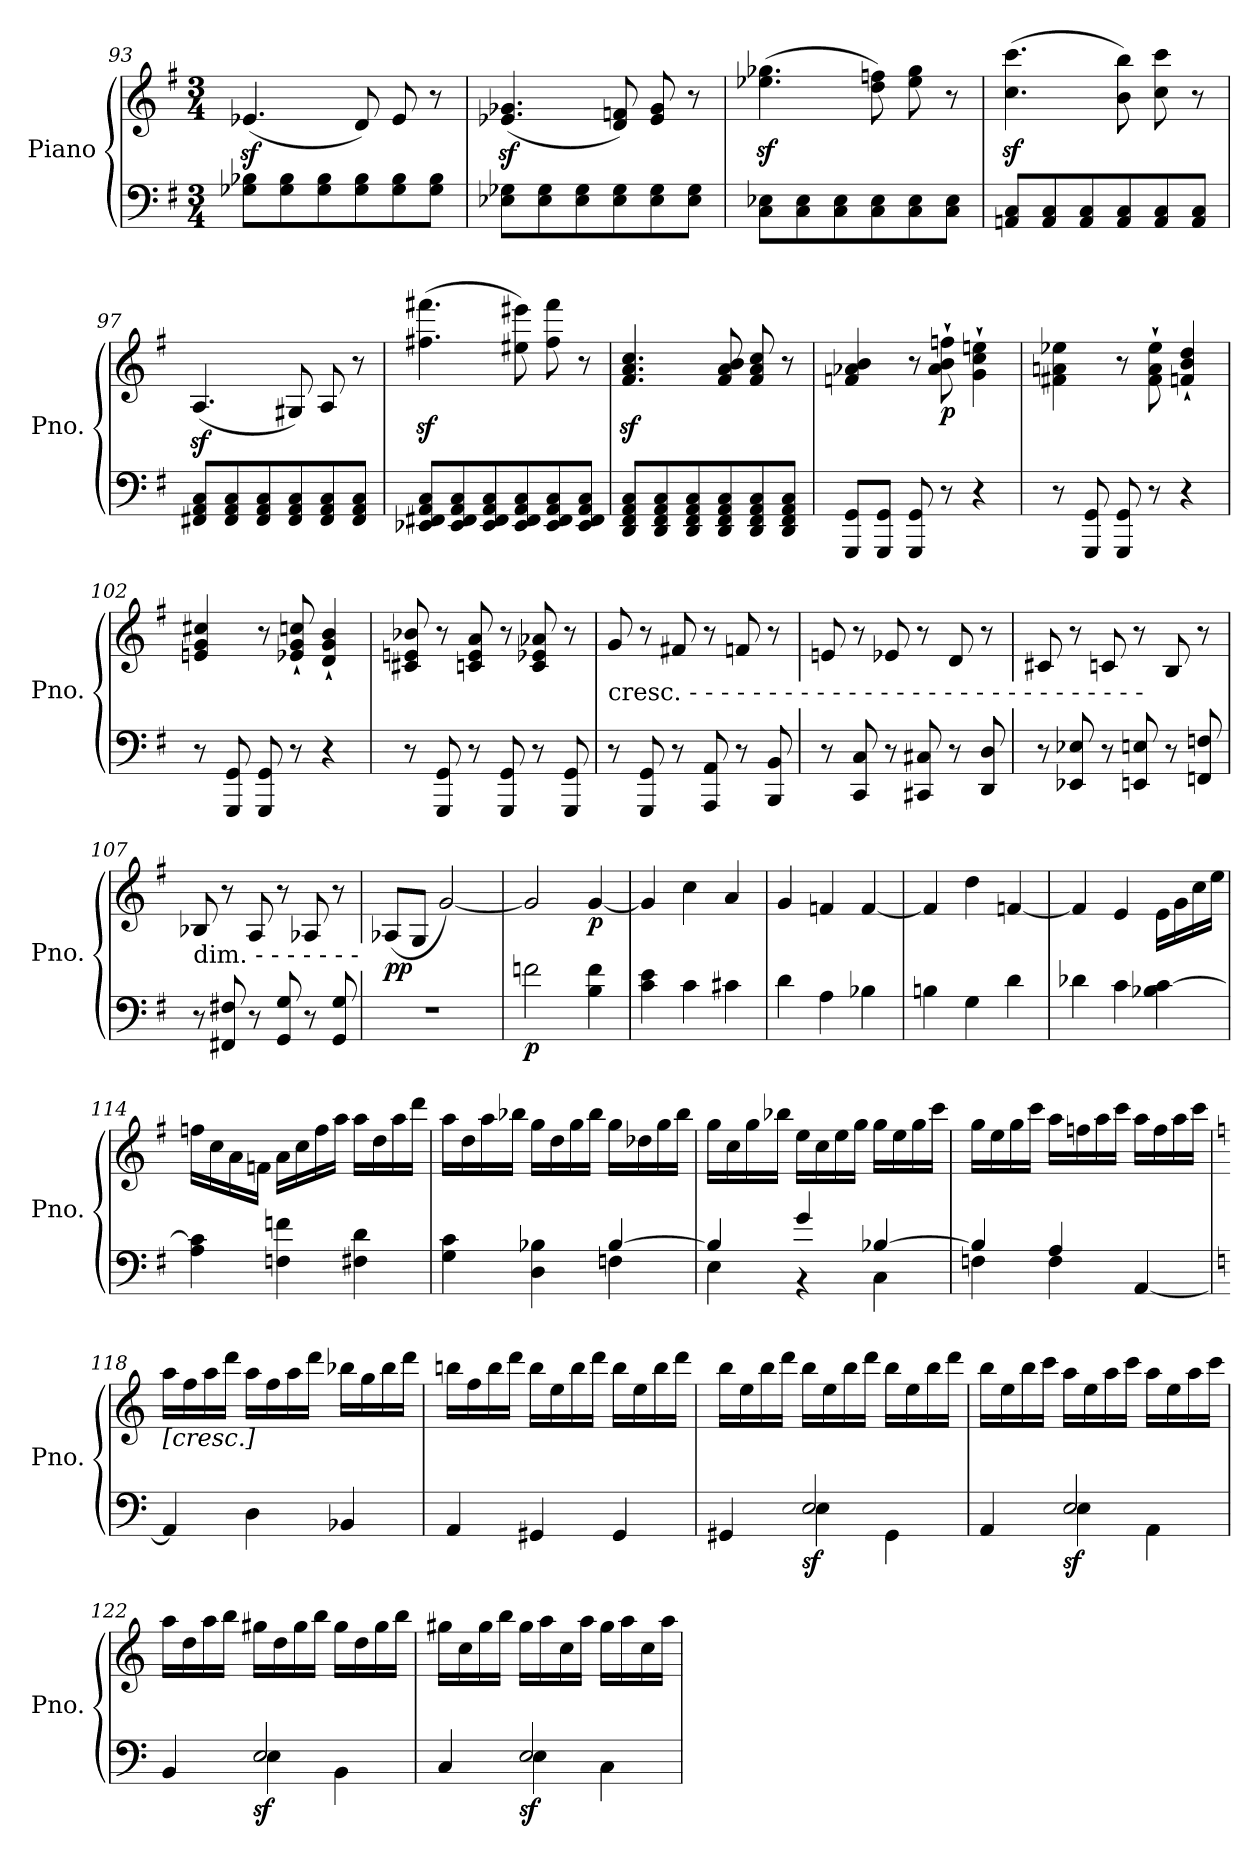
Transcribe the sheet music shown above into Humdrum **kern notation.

**kern	**kern	**dynam
*part1	*part1	*part1
*staff2	*staff1	*staff1/2
*I"Piano	*	*
*I'Pno.	*	*
*clefF4	*clefG2	*
*k[f#]	*k[f#]	*
*G:	*G:	*
*M3/4	*M3/4	*
=93	=93	=93
8G-X\ 8B-X\L	(<4.e-Xz</	.
8G-\ 8B-\	.	.
8G-\ 8B-\	.	.
8G-\ 8B-\	8d/)	.
8G-\ 8B-\	8e-/	.
8G-\ 8B-\J	8r	.
=94	=94	=94
8E-X\ 8G-X\L	(<4.e-X/z< 4.g-X/z<	.
8E-\ 8G-\	.	.
8E-\ 8G-\	.	.
8E-\ 8G-\	8d/ 8fn/)	.
8E-\ 8G-\	8e-/ 8g-/	.
8E-\ 8G-\J	8r	.
=95	=95	=95
8C\ 8E-X\L	(>4.ee-X\z< 4.gg-X\z<	.
8C\ 8E-\	.	.
8C\ 8E-\	.	.
8C\ 8E-\	8dd\ 8ffn\)	.
8C\ 8E-\	8ee-\ 8gg-\	.
8C\ 8E-\J	8r	.
=96	=96	=96
8AAn/ 8C/L	(>4.cc\z< 4.ccc\z<	.
8AA/ 8C/	.	.
8AA/ 8C/	.	.
8AA/ 8C/	8b\ 8bb\)	.
8AA/ 8C/	8cc\ 8ccc\	.
8AA/ 8C/J	8r	.
=97	=97	=97
8FF#X/ 8AA/ 8C/L	(<4.Az</	.
8FF#/ 8AA/ 8C/	.	.
8FF#/ 8AA/ 8C/	.	.
8FF#/ 8AA/ 8C/	8G#X/)	.
8FF#/ 8AA/ 8C/	8A/	.
8FF#/ 8AA/ 8C/J	8r	.
!!LO:PB:g=z
=98	=98	=98
8EE-X/ 8FF#X/ 8AA/ 8C/L	(>4.ff#X\z< 4.fff#X\z<	.
8EE-/ 8FF#/ 8AA/ 8C/	.	.
8EE-/ 8FF#/ 8AA/ 8C/	.	.
8EE-/ 8FF#/ 8AA/ 8C/	8ee#X\ 8eee#X\)	.
8EE-/ 8FF#/ 8AA/ 8C/	8ff#\ 8fff#\	.
8EE-/ 8FF#/ 8AA/ 8C/J	8r	.
=99	=99	=99
8DD/ 8FF#/ 8AA/ 8C/L	4.f#/z< 4.a/z< 4.cc/z<	.
8DD/ 8FF#/ 8AA/ 8C/	.	.
8DD/ 8FF#/ 8AA/ 8C/	.	.
8DD/ 8FF#/ 8AA/ 8C/	8f#/ 8a/ 8b/	.
8DD/ 8FF#/ 8AA/ 8C/	8f#/ 8a/ 8cc/	.
8DD/ 8FF#/ 8AA/ 8C/J	8r	.
=100	=100	=100
8GGG/ 8GG/L	4fn/ 4a-X/ 4b/	.
8GGG/ 8GG/J	.	.
8GGG/ 8GG/	8r	.
!	!	!LO:DY:b
8r	8a-\` 8b\` 8ffn\`	p
4r	4g\` 4cc\` 4een\`	.
=101	=101	=101
8r	4f#X\ 4an\ 4ee-X\	.
8GGG/ 8GG/	.	.
8GGG/ 8GG/	8r	.
8r	8f#\` 8a\` 8ee-\`	.
4r	4fn/` 4b/` 4dd/`	.
=102	=102	=102
8r	4en/ 4g/ 4cc#X/	.
8GGG/ 8GG/	.	.
8GGG/ 8GG/	8r	.
8r	8e-X/` 8g/` 8ccn/`	.
4r	4d/` 4g/` 4b/`	.
!!LO:LB:g=z
=103	=103	=103
8r	8c#X/ 8en/ 8b-X/	.
8GGG/ 8GG/	8r	.
8r	8cn/ 8e/ 8a/	.
8GGG/ 8GG/	8r	.
8r	8c/ 8e-X/ 8a-X/	.
8GGG/ 8GG/	8r	.
=104	=104	=104
!	!LO:TX:b:t=cresc.  -  -  -  -  -  -  -  -  -  -  -  -  -  -  -  -  -  -  -  -  -  -  -  -  -  -  -  -  -	!
8r	8g/	.
8GGG/ 8GG/	8r	.
8r	8f#X/	.
8AAA/ 8AA/	8r	.
8r	8fn/	.
8BBB/ 8BB/	8r	.
=105	=105	=105
8r	8en/	.
8CC/ 8C/	8r	.
8r	8e-X/	.
8CC#X/ 8C#X/	8r	.
8r	8d/	.
8DD/ 8D/	8r	.
=106	=106	=106
8r	8c#X/	.
8EE-X/ 8E-X/	8r	.
8r	8cn/	.
8EEn/ 8En/	8r	.
8r	8B/	.
8FFn/ 8Fn/	8r	.
!!LO:LB:g=z
=107	=107	=107
!	!LO:TX:b:t=dim.  -  -  -  -  -  -  -	!
8r	8B-X/	.
8FF#X/ 8F#X/	8r	.
8r	8A/	.
8GG/ 8G/	8r	.
8r	8A-X/	.
8GG/ 8G/	8r	.
=108	=108	=108
!	!	!LO:DY:b
2.r	(<8A-X/L	pp
.	8G/J	.
.	[2g/)	.
=109	=109	=109
!	!	!LO:DY:b=2
2fn\	2g/]	p
!	!	!LO:DY:b
4B\ 4f\	[4g/	p
=110	=110	=110
4c\ 4e\	4g/]	.
4c\	4cc\	.
4c#X\	4a/	.
=111	=111	=111
4d\	4g/	.
4A\	4fn/	.
4B-X\	[4f/	.
=112	=112	=112
4Bn\	4f/]	.
4G\	4dd\	.
4d\	[4fn/	.
=113	=113	=113
4d-X\	4f/]	.
4c\	4e/	.
4B-X\ [4c\	16e\LL	.
.	16g\	.
.	16cc\	.
.	16ee\JJ	.
!!LO:LB:g=z
=114	=114	=114
4A\ 4c\]	16ffn\LL	.
.	16cc\	.
.	16a\	.
.	16fn\JJ	.
4Fn\ 4fn\	16a\LL	.
.	16cc\	.
.	16ff\	.
.	16aa\JJ	.
4F#X\ 4d\	16aa\LL	.
.	16dd\	.
.	16aa\	.
.	16ddd\JJ	.
=115	=115	=115
*^	*	*
4G\ 4c\	2ryy	16aa\LL	.
.	.	16dd\	.
.	.	16aa\	.
.	.	16bb-X\JJ	.
4D\ 4B-X\	.	16gg\LL	.
.	.	16dd\	.
.	.	16gg\	.
.	.	16bb-\JJ	.
[4B-/	4Fn\	16gg\LL	.
.	.	16dd-X\	.
.	.	16gg\	.
.	.	16bb-\JJ	.
=116	=116	=116	=116
4B-/]	4E\	16gg\LL	.
.	.	16cc\	.
.	.	16gg\	.
.	.	16bb-X\JJ	.
4g/	4r	16ee\LL	.
.	.	16cc\	.
.	.	16ee\	.
.	.	16gg\JJ	.
[4B-X/	4C\	16gg\LL	.
.	.	16ee\	.
.	.	16gg\	.
.	.	16ccc\JJ	.
!!LO:LB:g=z
=117	=117	=117	=117
4B-/]	4Fn\	16gg\LL	.
.	.	16ee\	.
.	.	16gg\	.
.	.	16ccc\JJ	.
4A/	4F\	16aa\LL	.
.	.	16ffn\	.
.	.	16aa\	.
.	.	16ccc\JJ	.
[4AA/	4ryy	16aa\LL	.
.	.	16ff\	.
.	.	16aa\	.
.	.	16ccc\JJ	.
*v	*v	*	*
=118	=118	=118
*k[]	*k[]	*
*C:	*C:	*
!	!LO:TX:b:t=[cresc.]	!
4AA/]	16aa\LL	.
.	16ff\	.
.	16aa\	.
.	16ddd\JJ	.
4D\	16aa\LL	.
.	16ff\	.
.	16aa\	.
.	16ddd\JJ	.
4BB-X/	16bb-X\LL	.
.	16gg\	.
.	16bb-\	.
.	16ddd\JJ	.
=119	=119	=119
4AA/	16bbn\LL	.
.	16ff\	.
.	16bb\	.
.	16ddd\JJ	.
4GG#X/	16bb\LL	.
.	16ee\	.
.	16bb\	.
.	16ddd\JJ	.
4GG#/	16bb\LL	.
.	16ee\	.
.	16bb\	.
.	16ddd\JJ	.
!!LO:LB:g=z
=120	=120	=120
*^	*	*
4GG#X/	4ryy	16bb\LL	.
.	.	16ee\	.
.	.	16bb\	.
.	.	16ddd\JJ	.
!	!	!	!LO:DY:b=2
2E/	4E\	16bb\LL	sf
.	.	16ee\	.
.	.	16bb\	.
.	.	16ddd\JJ	.
.	4GG#\	16bb\LL	.
.	.	16ee\	.
.	.	16bb\	.
.	.	16ddd\JJ	.
=121	=121	=121	=121
4AA/	4ryy	16bb\LL	.
.	.	16ee\	.
.	.	16bb\	.
.	.	16ccc\JJ	.
!	!	!	!LO:DY:b=2
2E/	4E\	16aa\LL	sf
.	.	16ee\	.
.	.	16aa\	.
.	.	16ccc\JJ	.
.	4AA\	16aa\LL	.
.	.	16ee\	.
.	.	16aa\	.
.	.	16ccc\JJ	.
=122	=122	=122	=122
4BB/	4ryy	16aa\LL	.
.	.	16dd\	.
.	.	16aa\	.
.	.	16bb\JJ	.
!	!	!	!LO:DY:b=2
2E/	4E\	16gg#X\LL	sf
.	.	16dd\	.
.	.	16gg#\	.
.	.	16bb\JJ	.
.	4BB\	16gg#\LL	.
.	.	16dd\	.
.	.	16gg#\	.
.	.	16bb\JJ	.
!!LO:PB:g=z
=123	=123	=123	=123
4C/	4ryy	16gg#X\LL	.
.	.	16cc\	.
.	.	16gg#\	.
.	.	16bb\JJ	.
!	!	!	!LO:DY:b=2
2E/	4E\	16gg#\LL	sf
.	.	16aa\	.
.	.	16cc\	.
.	.	16aa\JJ	.
.	4C\	16gg#\LL	.
.	.	16aa\	.
.	.	16cc\	.
.	.	16aa\JJ	.
*v	*v	*	*
=	=	=
*-	*-	*-
